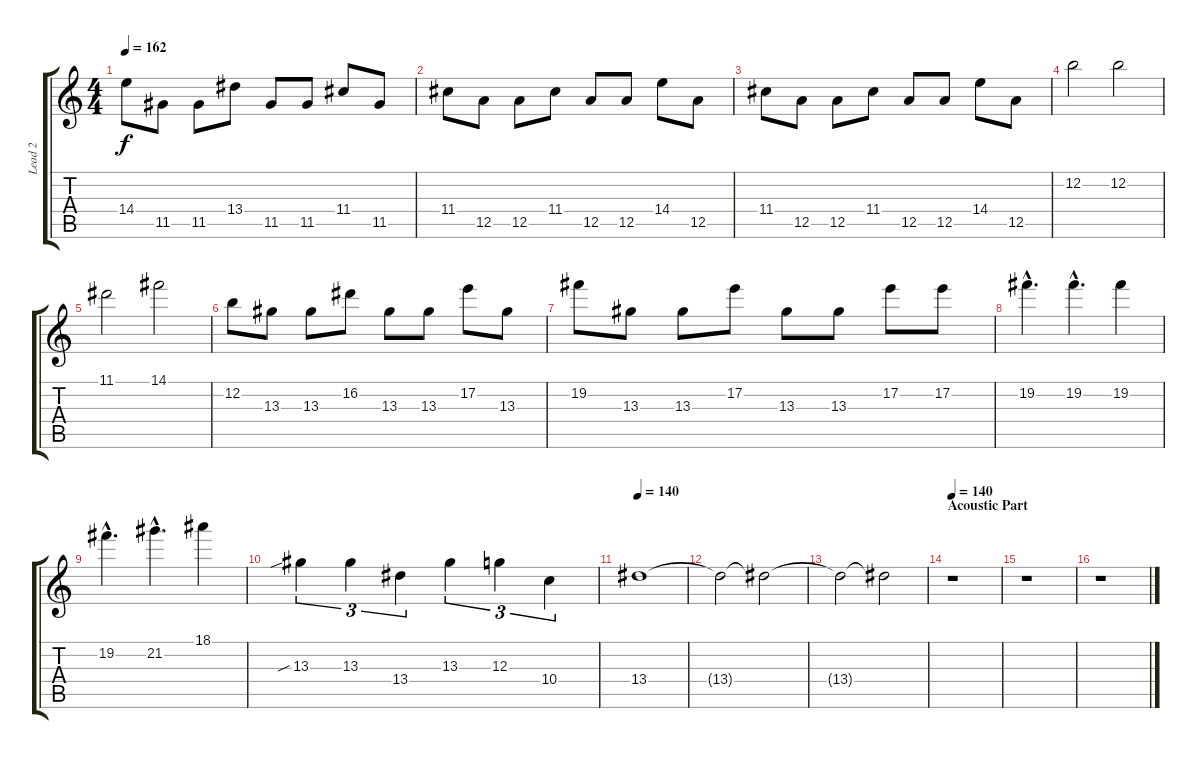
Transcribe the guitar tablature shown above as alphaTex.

\track ("Lead 2" "Lead 2") {instrument distortionguitar}
\staff {score tabs}
\tuning (E4 B3 G3 D3 A2 E2) {hide}
\ts (4 4)
\tempo 162
\clef g2
\ks c
14.4.8{dy f} 11.5.8 11.5.8 13.4.8 11.5.8 11.5.8 11.4.8 11.5.8 |
11.4.8 12.5.8 12.5.8 11.4.8 12.5.8 12.5.8 14.4.8 12.5.8 |
11.4.8 12.5.8 12.5.8 11.4.8 12.5.8 12.5.8 14.4.8 12.5.8 |
\section ("" "")
12.2.2 12.2.2 |
11.1.2 14.1.2 |
12.2.8 13.3.8 13.3.8 16.2.8 13.3.8 13.3.8 17.2.8 13.3.8 |
19.2.8 13.3.8 13.3.8 17.2.8 13.3.8 13.3.8 17.2.8 17.2.8 |
19.2{hac}.4{d} 19.2{hac}.4{d} 19.2.4 |
19.2{hac}.4{d} 21.2{hac}.4{d} 18.1.4 |
\section ("" "")
13.3{sib}.4{tu (3 2)} 13.3.4{tu (3 2)} 13.4.4{tu (3 2)} 13.3.4{tu (3 2)} 12.3.4{tu (3 2)} 10.4.4{tu (3 2)} |
\tempo 140
13.4.1 |
13.4{t}.2{volume 12} 13.4{t}.2{volume 10} |
13.4{t}.2{volume 8} 13.4{t}.2{volume 7} |
\section ("" "Acoustic Part")
\tempo 140
r.1 |
r.1 |
r.1
